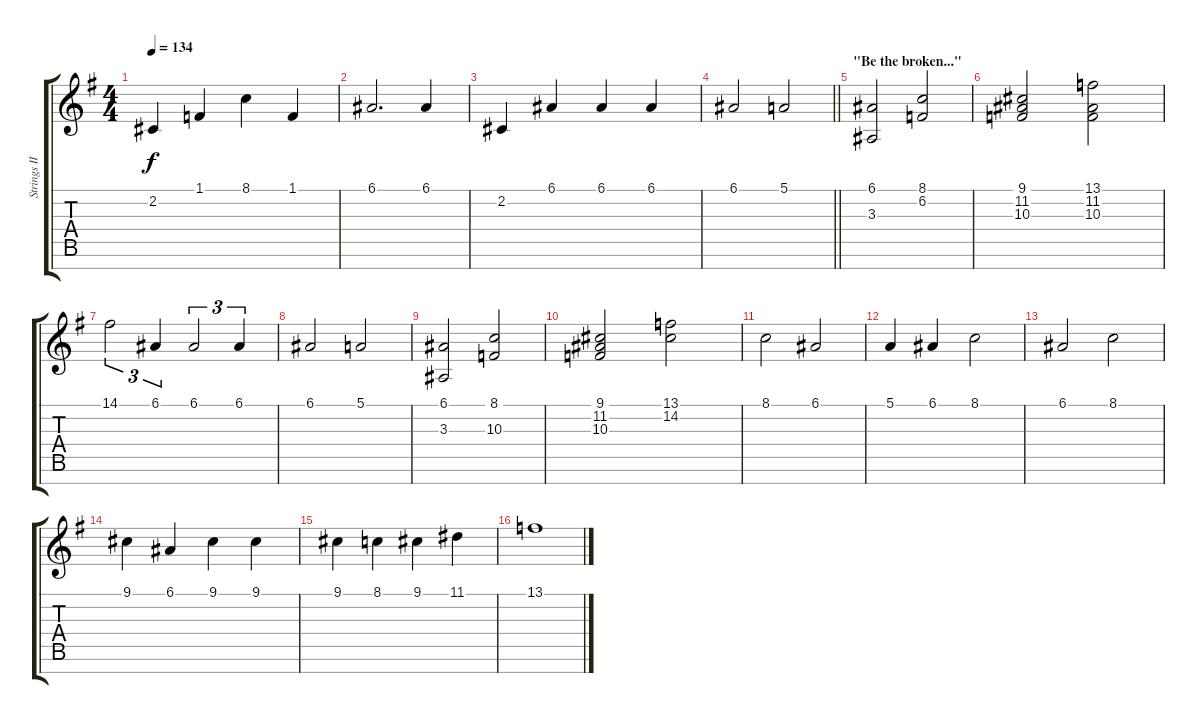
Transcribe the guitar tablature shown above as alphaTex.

\track ("Strings II" "Strings II") {instrument stringensemble1}
\staff {score tabs}
\tuning (E4 B3 G3 D3 A2 E2 B1) {hide}
\ts (4 4)
\tempo 134
\clef g2
\ks g
2.2.4{dy f} 1.1.4 8.1.4 1.1.4 |
6.1.2{d} 6.1.4 |
2.2.4 6.1.4 6.1.4 6.1.4 |
\barLineRight lightlight
6.1.2 5.1.2 |
\section ("" "\"Be the broken...\"")
(6.1 3.3).2 (8.1 6.2).2 |
(9.1 11.2 10.3).2 (13.1 11.2 10.3).2 |
14.1.2{tu (3 2)} 6.1.4{tu (3 2)} 6.1.2{tu (3 2)} 6.1.4{tu (3 2)} |
6.1.2 5.1.2 |
(6.1 3.3).2 (8.1 10.3).2 |
(9.1 11.2 10.3).2 (13.1 14.2).2 |
8.1.2 6.1.2 |
5.1.4 6.1.4 8.1.2 |
6.1.2 8.1.2 |
9.1.4 6.1.4 9.1.4 9.1.4 |
9.1.4 8.1.4 9.1.4 11.1.4 |
13.1.1
